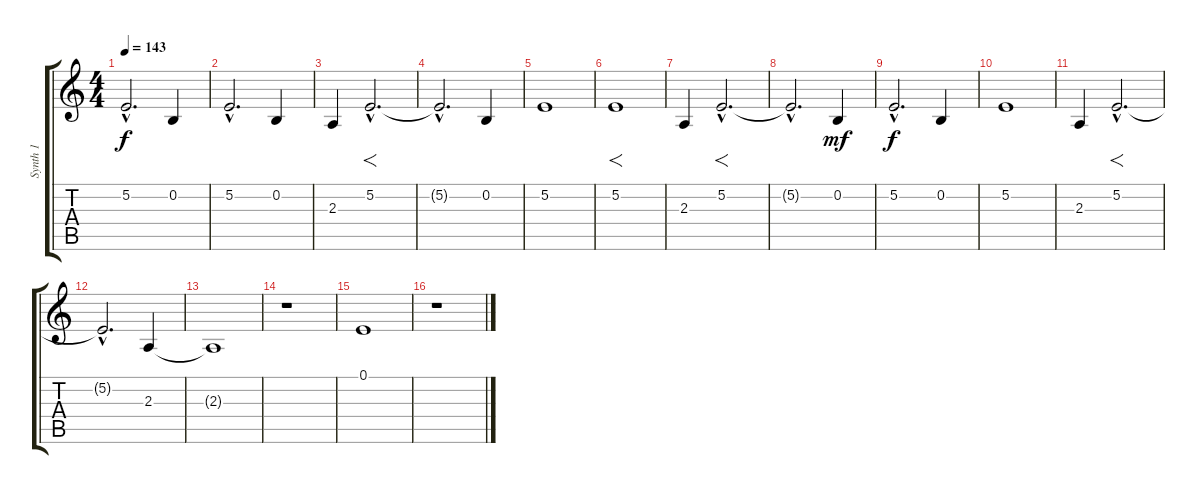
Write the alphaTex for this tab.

\track ("Synth 1" "Synth 1") {instrument lead1square}
\staff {score tabs}
\tuning (E4 B3 G3 D3 A2 E2) {hide}
\ts (4 4)
\tempo 143
\clef g2
\ks c
5.2{hac}.2{d dy f} 0.2.4 |
5.2{hac}.2{d} 0.2.4 |
2.3.4 5.2{hac}.2{f d} |
5.2{hac t}.2{d} 0.2.4 |
5.2.1 |
5.2.1{f} |
2.3.4 5.2{hac}.2{f d} |
5.2{hac t}.2{d} 0.2.4{dy mf} |
5.2{hac}.2{d dy f} 0.2.4 |
5.2.1 |
2.3.4 5.2{hac}.2{f d} |
5.2{hac t}.2{d} 2.3.4 |
2.3{t}.1 |
r.1 |
0.1.1{volume 13 balance 8 instrument reversecymbal} |
r.1
